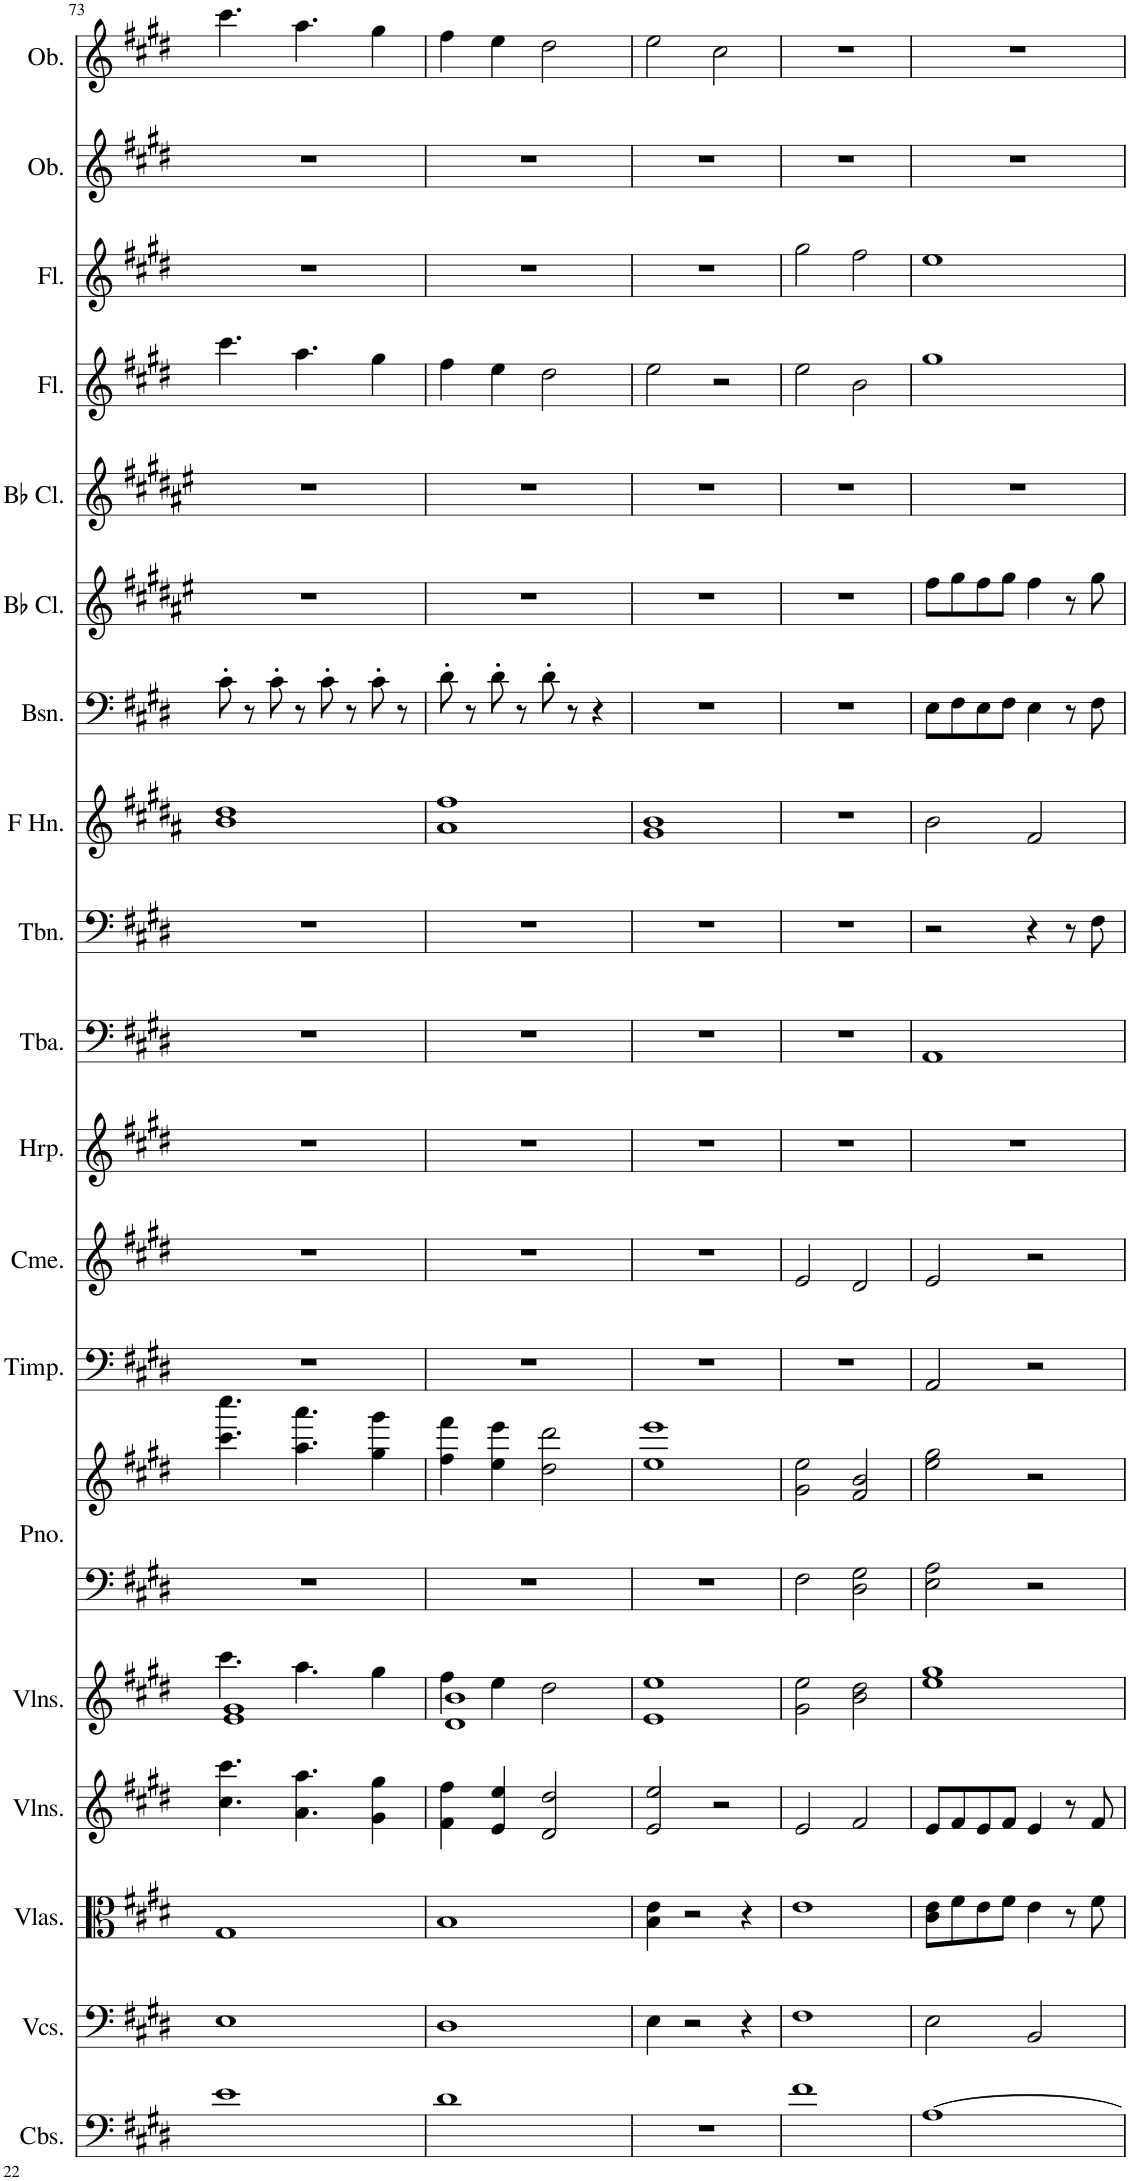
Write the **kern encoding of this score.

**kern	**kern	**kern	**kern	**kern	**kern	**kern	**kern	**kern	**kern	**kern	**kern	**kern	**kern	**kern	**kern	**kern	**kern	**kern	**kern
*part19	*part18	*part17	*part16	*part15	*part14	*part14	*part13	*part12	*part11	*part10	*part9	*part8	*part7	*part6	*part5	*part4	*part3	*part2	*part1
*staff20	*staff19	*staff18	*staff17	*staff16	*staff15	*staff14	*staff13	*staff12	*staff11	*staff10	*staff9	*staff8	*staff7	*staff6	*staff5	*staff4	*staff3	*staff2	*staff1
*I"Contrabasses	*I"Violoncellos	*I"Violas	*I"Violins	*I"Violins	*I"Piano	*	*I"Timpani	*I"Chimes	*I"Harp	*I"Tuba	*I"Trombone	*I"Horn in F	*I"Bassoon	*I"Bb Clarinet	*I"Bb Clarinet	*I"Flute	*I"Flute	*I"Oboe	*I"Oboe
*I'Cbs.	*I'Vcs.	*I'Vlas.	*I'Vlns.	*I'Vlns.	*I'Pno.	*	*I'Timp.	*I'Cme.	*I'Hrp.	*I'Tba.	*I'Tbn.	*	*I'Bsn.	*I'Bb Cl.	*I'Bb Cl.	*I'Fl.	*I'Fl.	*I'Ob.	*I'Ob.
!!LO:PB:g=z
*clefF4	*clefF4	*clefC3	*clefG2	*clefG2	*clefF4	*clefG2	*clefF4	*clefG2	*clefG2	*clefF4	*clefF4	*clefG2	*clefF4	*clefG2	*clefG2	*clefG2	*clefG2	*clefG2	*clefG2
*Trd7c12	*	*	*	*	*	*	*	*	*	*	*	*Trd4c7	*	*Trd1c2	*Trd1c2	*	*	*	*
*k[f#c#g#d#]	*k[f#c#g#d#]	*k[f#c#g#d#]	*k[f#c#g#d#]	*k[f#c#g#d#]	*k[f#c#g#d#]	*k[f#c#g#d#]	*k[f#c#g#d#]	*k[f#c#g#d#]	*k[f#c#g#d#]	*k[f#c#g#d#]	*k[f#c#g#d#]	*k[f#c#g#d#a#]	*k[f#c#g#d#]	*k[f#c#g#d#a#e#]	*k[f#c#g#d#a#e#]	*k[f#c#g#d#]	*k[f#c#g#d#]	*k[f#c#g#d#]	*k[f#c#g#d#]
*M4/4	*M4/4	*M4/4	*M4/4	*M4/4	*M4/4	*M4/4	*M4/4	*M4/4	*M4/4	*M4/4	*M4/4	*M4/4	*M4/4	*M4/4	*M4/4	*M4/4	*M4/4	*M4/4	*M4/4
=73	=73	=73	=73	=73	=73	=73	=73	=73	=73	=73	=73	=73	=73	=73	=73	=73	=73	=73	=73
*	*	*	*	*^	*	*	*	*	*	*	*	*	*	*	*	*	*	*	*
1e	1E	1G#	4.cc#\ 4.ccc#\	1e 1g#	4.ccc#\	1r	4.ccc#\ 4.cccc#\	1r	1r	1r	1r	1r	1b 1dd#	8c#'\	1r	1r	4.ccc#\	1r	1r	4.ccc#\
.	.	.	.	.	.	.	.	.	.	.	.	.	.	8r	.	.	.	.	.	.
.	.	.	.	.	.	.	.	.	.	.	.	.	.	8c#'\	.	.	.	.	.	.
.	.	.	4.a\ 4.aa\	.	4.aa\	.	4.aa\ 4.aaa\	.	.	.	.	.	.	8r	.	.	4.aa\	.	.	4.aa\
.	.	.	.	.	.	.	.	.	.	.	.	.	.	8c#'\	.	.	.	.	.	.
.	.	.	.	.	.	.	.	.	.	.	.	.	.	8r	.	.	.	.	.	.
.	.	.	4g#\ 4gg#\	.	4gg#\	.	4gg#\ 4ggg#\	.	.	.	.	.	.	8c#'\	.	.	4gg#\	.	.	4gg#\
.	.	.	.	.	.	.	.	.	.	.	.	.	.	8r	.	.	.	.	.	.
=74	=74	=74	=74	=74	=74	=74	=74	=74	=74	=74	=74	=74	=74	=74	=74	=74	=74	=74	=74	=74
1d#	1D#	1B	4f#\ 4ff#\	1d# 1b	4ff#\	1r	4ff#\ 4fff#\	1r	1r	1r	1r	1r	1a# 1ff#	8d#'\	1r	1r	4ff#\	1r	1r	4ff#\
.	.	.	.	.	.	.	.	.	.	.	.	.	.	8r	.	.	.	.	.	.
.	.	.	4e/ 4ee/	.	4ee\	.	4ee\ 4eee\	.	.	.	.	.	.	8d#'\	.	.	4ee\	.	.	4ee\
.	.	.	.	.	.	.	.	.	.	.	.	.	.	8r	.	.	.	.	.	.
.	.	.	2d#/ 2dd#/	.	2dd#\	.	2dd#\ 2ddd#\	.	.	.	.	.	.	8d#'\	.	.	2dd#\	.	.	2dd#\
.	.	.	.	.	.	.	.	.	.	.	.	.	.	8r	.	.	.	.	.	.
.	.	.	.	.	.	.	.	.	.	.	.	.	.	4r	.	.	.	.	.	.
*	*	*	*	*v	*v	*	*	*	*	*	*	*	*	*	*	*	*	*	*	*
=75	=75	=75	=75	=75	=75	=75	=75	=75	=75	=75	=75	=75	=75	=75	=75	=75	=75	=75	=75
1r	4E\	4B\ 4e\	2e/ 2ee/	1e 1ee	1r	1ee 1eee	1r	1r	1r	1r	1r	1g# 1b	1r	1r	1r	2ee\	1r	1r	2ee\
.	2r	2r	.	.	.	.	.	.	.	.	.	.	.	.	.	.	.	.	.
.	.	.	2r	.	.	.	.	.	.	.	.	.	.	.	.	2r	.	.	2cc#\
.	4r	4r	.	.	.	.	.	.	.	.	.	.	.	.	.	.	.	.	.
=76	=76	=76	=76	=76	=76	=76	=76	=76	=76	=76	=76	=76	=76	=76	=76	=76	=76	=76	=76
1f#	1F#	1e	2e/	2g#\ 2ee\	2F#\	2g#\ 2ee\	1r	2e/	1r	1r	1r	1r	1r	1r	1r	2ee\	2gg#\	1r	1r
.	.	.	2f#/	2b\ 2dd#\	2D#\ 2G#\	2f#/ 2b/	.	2d#/	.	.	.	.	.	.	.	2b\	2ff#\	.	.
=77	=77	=77	=77	=77	=77	=77	=77	=77	=77	=77	=77	=77	=77	=77	=77	=77	=77	=77	=77
[1A	2E\	8c#\ 8e\L	8e/L	1ee 1gg#	2E\ 2A\	2ee\ 2gg#\	2AA/	2e/	1r	1AA	2r	2b\	8E\L	8ff#\L	1r	1gg#	1ee	1r	1r
.	.	8f#\	8f#/	.	.	.	.	.	.	.	.	.	8F#\	8gg#\	.	.	.	.	.
.	.	8e\	8e/	.	.	.	.	.	.	.	.	.	8E\	8ff#\	.	.	.	.	.
.	.	8f#\J	8f#/J	.	.	.	.	.	.	.	.	.	8F#\J	8gg#\J	.	.	.	.	.
.	2BB/	4e\	4e/	.	2r	2r	2r	2r	.	.	4r	2f#/	4E\	4ff#\	.	.	.	.	.
.	.	8r	8r	.	.	.	.	.	.	.	8r	.	8r	8r	.	.	.	.	.
.	.	8f#\	8f#/	.	.	.	.	.	.	.	8F#\	.	8F#\	8gg#\	.	.	.	.	.
=	=	=	=	=	=	=	=	=	=	=	=	=	=	=	=	=	=	=	=
*-	*-	*-	*-	*-	*-	*-	*-	*-	*-	*-	*-	*-	*-	*-	*-	*-	*-	*-	*-
